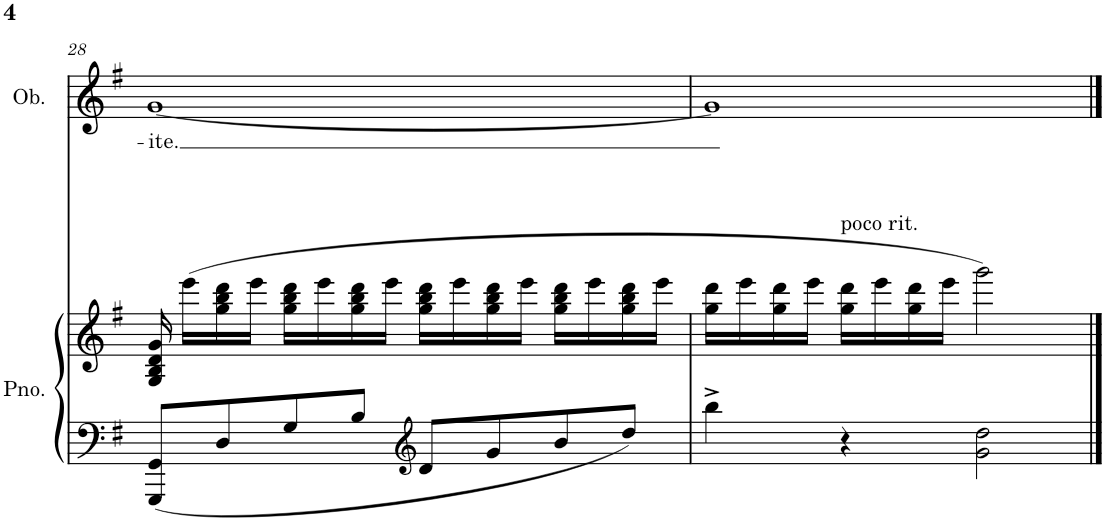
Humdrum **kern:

**kern	**kern	**kern	**text
*part2	*part2	*part1	*part1
*staff3	*staff2	*staff1	*staff1
*I"Piano	*	*I"Oboe	*
*I'Pno.	*	*I'Ob.	*
!!LO:PB:g=z
*clefF4	*clefG2	*clefG2	*
*k[f#]	*k[f#]	*k[f#]	*
*M4/4	*M4/4	*M4/4	*
=28	=28	=28	=28
!	!	!	!LO:LY:b
8GGG/ 8GG/L	16G/ 16B/ 16d/ 16g/	[1g	-ite.
.	(16eee\LL	.	.
8D/	16gg\ 16bb\ 16ddd\	.	.
.	16eee\JJ	.	.
8G/	16gg\ 16bb\ 16ddd\LL	.	.
.	16eee\	.	.
8B/J	16gg\ 16bb\ 16ddd\	.	.
.	16eee\JJ	.	.
*clefG2	*	*	*
8d/L	16gg\ 16bb\ 16ddd\LL	.	.
.	16eee\	.	.
8g/	16gg\ 16bb\ 16ddd\	.	.
.	16eee\JJ	.	.
8b/	16gg\ 16bb\ 16ddd\LL	.	.
.	16eee\	.	.
8dd/J	16gg\ 16bb\ 16ddd\	.	.
.	16eee\JJ	.	.
=29	=29	=29	=29
4bb^\	16gg\ 16ddd\LL	1g]	.
.	16eee\	.	.
.	16gg\ 16ddd\	.	.
.	16eee\JJ	.	.
!	!LO:TX:a:t=poco rit.	!	!
4r	16gg\ 16ddd\LL	.	.
.	16eee\	.	.
.	16gg\ 16ddd\	.	.
.	16eee\JJ	.	.
2g\ 2dd\	2ggg\)	.	.
==	==	==	==
*-	*-	*-	*-
